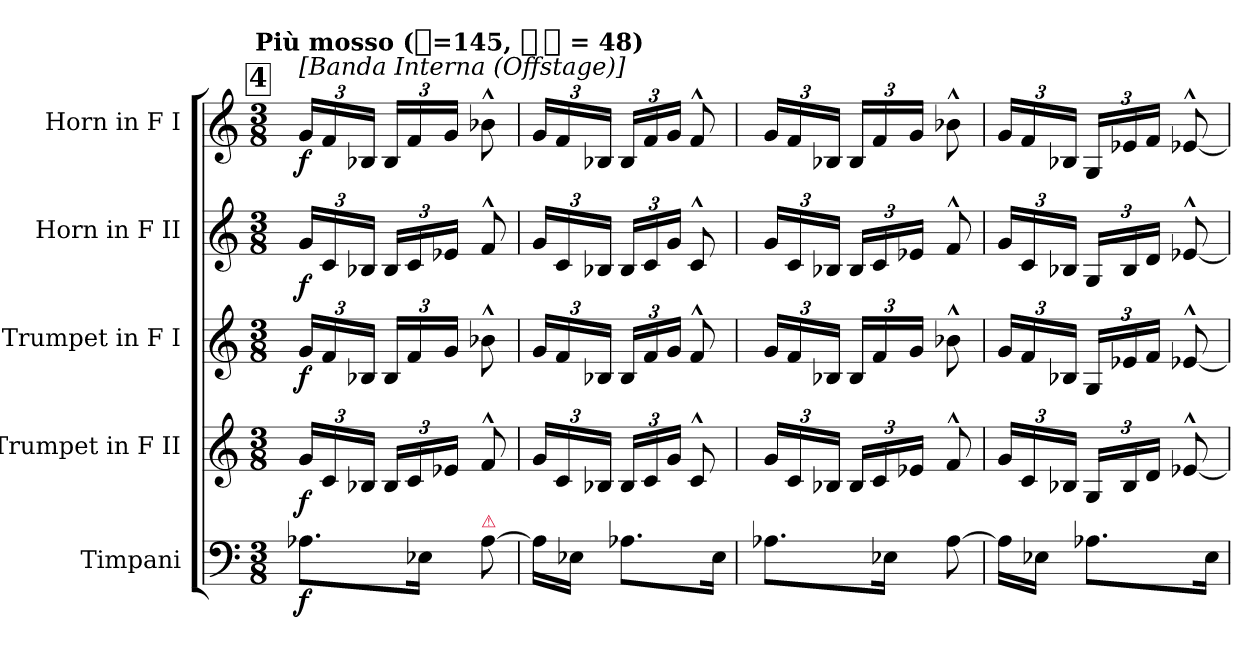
**kern	**dynam	**kern	**dynam	**kern	**dynam	**kern	**dynam	**kern	**dynam
*part5	*part5	*part4	*part4	*part3	*part3	*part2	*part2	*part1	*part1
*staff5	*staff5	*staff4	*staff4	*staff3	*staff3	*staff2	*staff2	*staff1	*staff1
*I"Timpani	*	*I"Trumpet in F II	*	*I"Trumpet in F I	*	*I"Horn in F II	*	*I"Horn in F I	*
*I'Timp.	*	*	*	*	*	*	*	*	*
*clefF4	*	*clefG2	*	*clefG2	*	*clefG2	*	*clefG2	*
*	*	*ITrd-3c-5	*	*ITrd-3c-5	*	*ITrd4c7	*	*ITrd4c7	*
*k[]	*	*k[b-]	*	*k[b-]	*	*k[b-]	*	*k[b-]	*
*C:	*	*F:	*	*F:	*	*F:	*	*F:	*
!!LO:TX:omd:t=Più mosso ([eighth]=145, [quarter-dot] = 48)
*M3/8	*	*M3/8	*	*M3/8	*	*M3/8	*	*M3/8	*
*MM73	*	*MM73	*	*MM73	*	*MM73	*	*MM73	*
!!LO:REH:place=s1:t=4
=38	=38	=38	=38	=38	=38	=38	=38	=38	=38
!	!	!	!	!	!	!	!	!LO:TX:a:t=[Banda Interna (Offstage)]	!
8.A-XL	f	24ccLL	f	24ccLL	f	24cLL	f	24cLL	f
.	.	24f	.	24b-	.	24F	.	24B-	.
.	.	24e-XJJ	.	24e-XJJ	.	24E-XJJ	.	24E-XJJ	.
.	.	24e-LL	.	24e-LL	.	24E-LL	.	24E-LL	.
.	.	24f	.	24b-	.	24F	.	24B-	.
16E-XJk	.	.	.	.	.	.	.	.	.
.	.	24a-XJJ	.	24ccJJ	.	24A-XJJ	.	24cJJ	.
!LO:TX:a:color=crimson:t=⚠	!	!	!	!	!	!	!	!	!
[8A-	.	8b-^^	.	8ee-X^^	.	8B-^^	.	8e-X^^	.
=39	=39	=39	=39	=39	=39	=39	=39	=39	=39
16A-LL]	.	24ccLL	.	24ccLL	.	24cLL	.	24cLL	.
.	.	24f	.	24b-	.	24F	.	24B-	.
16E-XJJ	.	.	.	.	.	.	.	.	.
.	.	24e-XJJ	.	24e-XJJ	.	24E-XJJ	.	24E-XJJ	.
8.A-XL	.	24e-LL	.	24e-LL	.	24E-LL	.	24E-LL	.
.	.	24f	.	24b-	.	24F	.	24B-	.
.	.	24ccJJ	.	24ccJJ	.	24cJJ	.	24cJJ	.
.	.	8f^^	.	8b-^^	.	8F^^	.	8B-^^	.
16E-Jk	.	.	.	.	.	.	.	.	.
=40	=40	=40	=40	=40	=40	=40	=40	=40	=40
8.A-XL	.	24ccLL	.	24ccLL	.	24cLL	.	24cLL	.
.	.	24f	.	24b-	.	24F	.	24B-	.
.	.	24e-XJJ	.	24e-XJJ	.	24E-XJJ	.	24E-XJJ	.
.	.	24e-LL	.	24e-LL	.	24E-LL	.	24E-LL	.
.	.	24f	.	24b-	.	24F	.	24B-	.
16E-XJk	.	.	.	.	.	.	.	.	.
.	.	24a-XJJ	.	24ccJJ	.	24A-XJJ	.	24cJJ	.
[8A-	.	8b-^^	.	8ee-X^^	.	8B-^^	.	8e-X^^	.
=41	=41	=41	=41	=41	=41	=41	=41	=41	=41
16A-LL]	.	24ccLL	.	24ccLL	.	24cLL	.	24cLL	.
.	.	24f	.	24b-	.	24F	.	24B-	.
16E-XJJ	.	.	.	.	.	.	.	.	.
.	.	24e-XJJ	.	24e-XJJ	.	24E-XJJ	.	24E-XJJ	.
8.A-XL	.	24cLL	.	24cLL	.	24CLL	.	24CLL	.
.	.	24e-	.	24a-X	.	24E-	.	24A-X	.
.	.	24gJJ	.	24b-JJ	.	24GJJ	.	24B-JJ	.
.	.	[8a-X^^	.	[8a-X^^	.	[8A-X^^	.	[8A-X^^	.
16E-Jk	.	.	.	.	.	.	.	.	.
=	=	=	=	=	=	=	=	=	=
*-	*-	*-	*-	*-	*-	*-	*-	*-	*-
